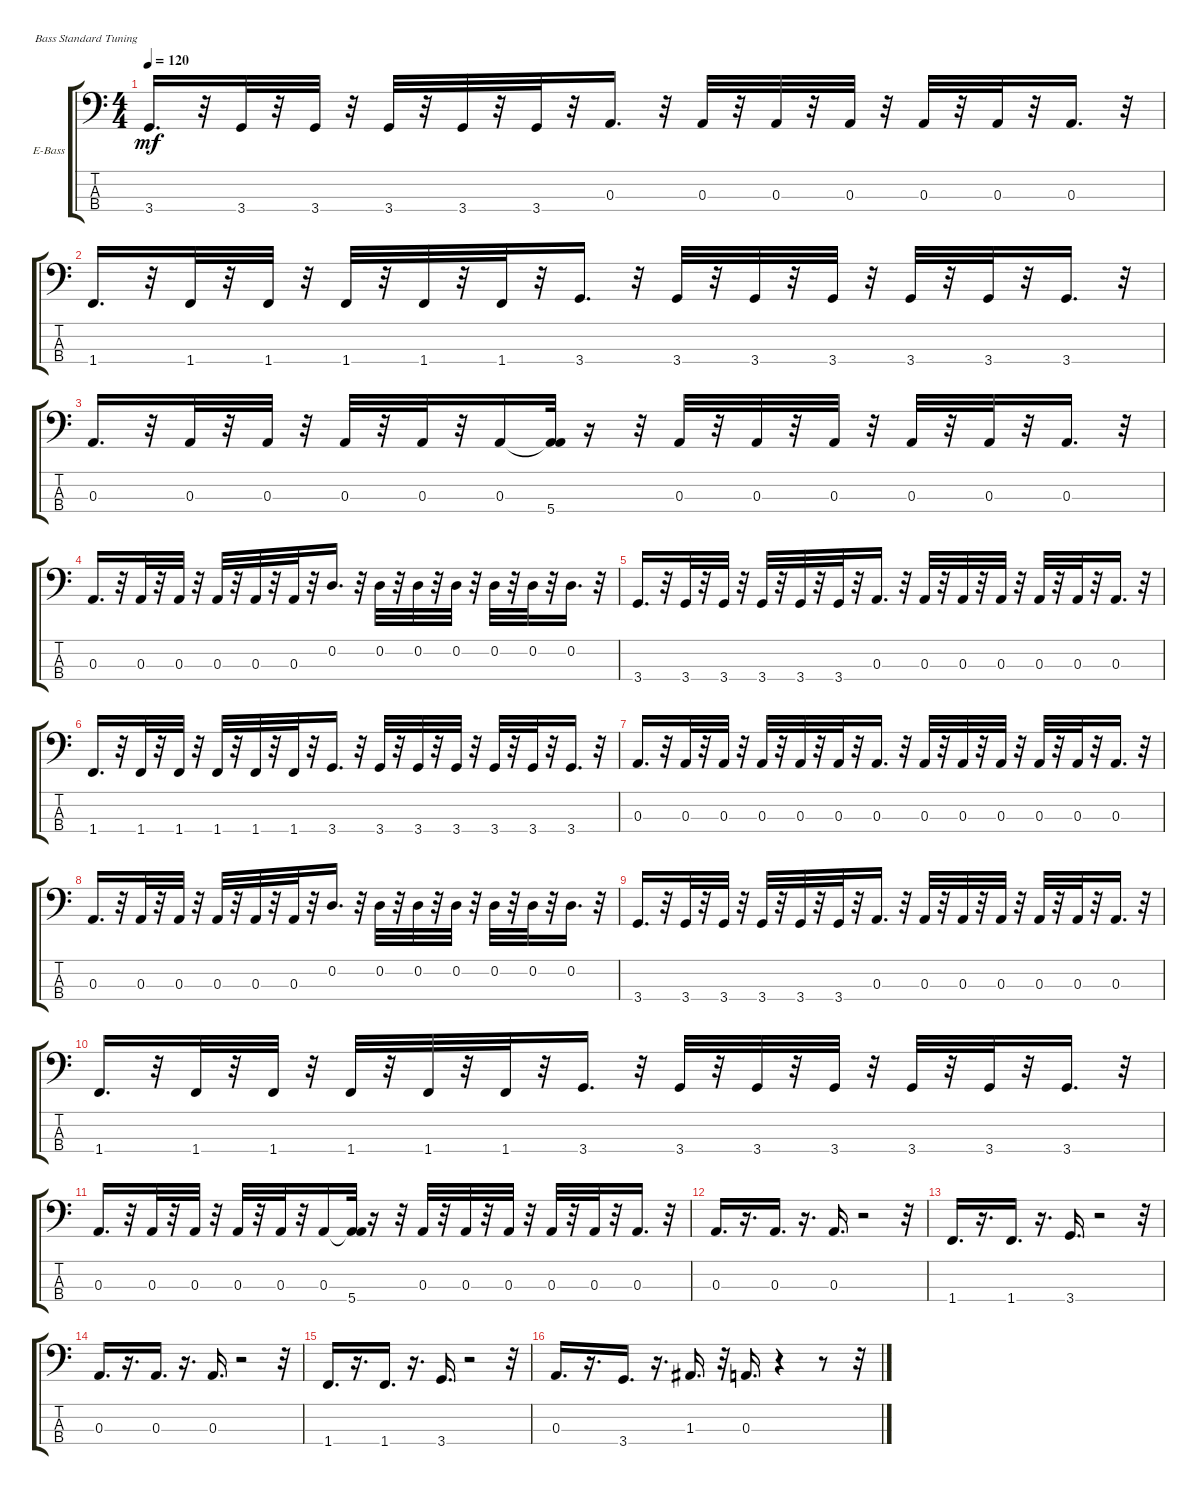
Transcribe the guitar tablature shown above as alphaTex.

\bracketExtendMode groupsimilarinstruments
\firstSystemTrackNameOrientation horizontal
\otherSystemsTrackNameOrientation horizontal
\track ("" "E-Bass") {instrument electricbassfinger}
\staff {score tabs}
\tuning (G2 D2 A1 E1)
\ts (4 4)
\tempo 120
\clef f4
\ks c
3.4.16{d dy mf} r.32 3.4.32 r.32 3.4.32 r.32 3.4.32 r.32 3.4.32 r.32 3.4.32 r.32 0.3.16{d} r.32 0.3.32 r.32 0.3.32 r.32 0.3.32 r.32 0.3.32 r.32 0.3.32 r.32 0.3.16{d} r.32 |
1.4.16{d} r.32 1.4.32 r.32 1.4.32 r.32 1.4.32 r.32 1.4.32 r.32 1.4.32 r.32 3.4.16{d} r.32 3.4.32 r.32 3.4.32 r.32 3.4.32 r.32 3.4.32 r.32 3.4.32 r.32 3.4.16{d} r.32 |
0.3.16{d} r.32 0.3.32 r.32 0.3.32 r.32 0.3.32 r.32 0.3.32 r.32 0.3.16 (0.3{t} 5.4).32 r.16 r.32 0.3.32 r.32 0.3.32 r.32 0.3.32 r.32 0.3.32 r.32 0.3.32 r.32 0.3.16{d} r.32 |
0.3.16{d} r.32 0.3.32 r.32 0.3.32 r.32 0.3.32 r.32 0.3.32 r.32 0.3.32 r.32 0.2.16{d} r.32 0.2.32 r.32 0.2.32 r.32 0.2.32 r.32 0.2.32 r.32 0.2.32 r.32 0.2.16{d} r.32 |
3.4.16{d} r.32 3.4.32 r.32 3.4.32 r.32 3.4.32 r.32 3.4.32 r.32 3.4.32 r.32 0.3.16{d} r.32 0.3.32 r.32 0.3.32 r.32 0.3.32 r.32 0.3.32 r.32 0.3.32 r.32 0.3.16{d} r.32 |
1.4.16{d} r.32 1.4.32 r.32 1.4.32 r.32 1.4.32 r.32 1.4.32 r.32 1.4.32 r.32 3.4.16{d} r.32 3.4.32 r.32 3.4.32 r.32 3.4.32 r.32 3.4.32 r.32 3.4.32 r.32 3.4.16{d} r.32 |
0.3.16{d} r.32 0.3.32 r.32 0.3.32 r.32 0.3.32 r.32 0.3.32 r.32 0.3.32 r.32 0.3.16{d} r.32 0.3.32 r.32 0.3.32 r.32 0.3.32 r.32 0.3.32 r.32 0.3.32 r.32 0.3.16{d} r.32 |
0.3.16{d} r.32 0.3.32 r.32 0.3.32 r.32 0.3.32 r.32 0.3.32 r.32 0.3.32 r.32 0.2.16{d} r.32 0.2.32 r.32 0.2.32 r.32 0.2.32 r.32 0.2.32 r.32 0.2.32 r.32 0.2.16{d} r.32 |
3.4.16{d} r.32 3.4.32 r.32 3.4.32 r.32 3.4.32 r.32 3.4.32 r.32 3.4.32 r.32 0.3.16{d} r.32 0.3.32 r.32 0.3.32 r.32 0.3.32 r.32 0.3.32 r.32 0.3.32 r.32 0.3.16{d} r.32 |
1.4.16{d} r.32 1.4.32 r.32 1.4.32 r.32 1.4.32 r.32 1.4.32 r.32 1.4.32 r.32 3.4.16{d} r.32 3.4.32 r.32 3.4.32 r.32 3.4.32 r.32 3.4.32 r.32 3.4.32 r.32 3.4.16{d} r.32 |
0.3.16{d} r.32 0.3.32 r.32 0.3.32 r.32 0.3.32 r.32 0.3.32 r.32 0.3.16 (0.3{t} 5.4).32 r.16 r.32 0.3.32 r.32 0.3.32 r.32 0.3.32 r.32 0.3.32 r.32 0.3.32 r.32 0.3.16{d} r.32 |
0.3.16{d} r.16{d} 0.3.16{d} r.16{d} 0.3.16{d} r.2 r.32 |
1.4.16{d} r.16{d} 1.4.16{d} r.16{d} 3.4.16{d} r.2 r.32 |
0.3.16{d} r.16{d} 0.3.16{d} r.16{d} 0.3.16{d} r.2 r.32 |
1.4.16{d} r.16{d} 1.4.16{d} r.16{d} 3.4.16{d} r.2 r.32 |
0.3.16{d} r.16{d} 3.4.16{d} r.16{d} 1.3.16{d} r.32 0.3.16{d} r.4 r.8 r.32
